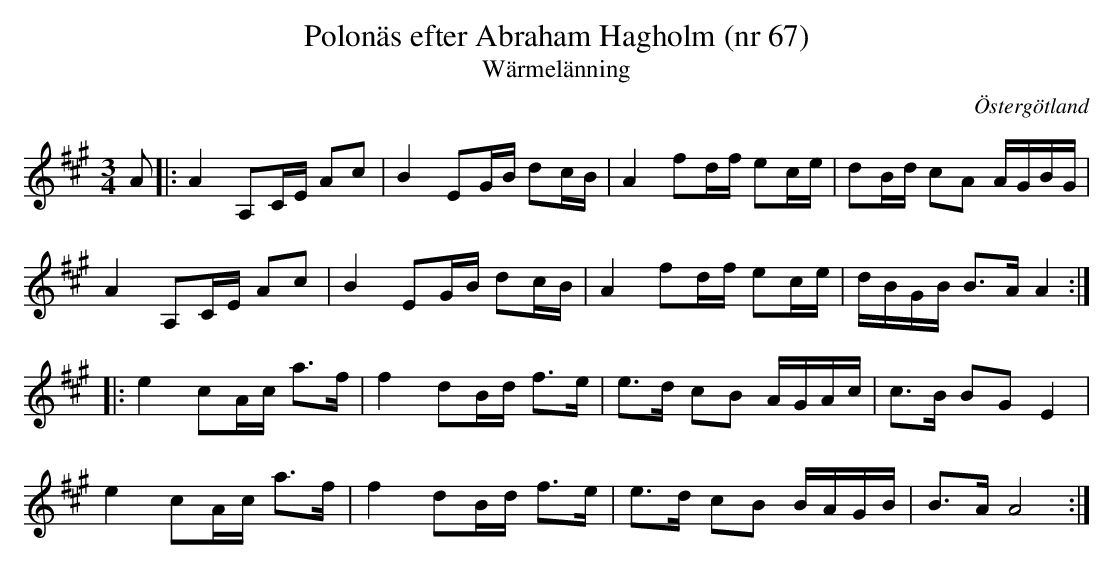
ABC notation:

X:1
T: Polonäs efter Abraham Hagholm (nr 67)
T: Wärmelänning
O: Östergötland
M: 3/4
L: 1/16
K: A
A2 |: A4 A,2CE A2c2 | B4 E2GB d2cB | A4 f2df e2ce | d2Bd c2A2 AGBG |
      A4 A,2CE A2c2 | B4 E2GB d2cB | A4 f2df e2ce | dBGB B2>A2 A4 ::
e4 c2Ac a2>f2 | f4 d2Bd f2>e2 | e2>d2 c2B2 AGAc | c2>B2 B2G2 E4 |
e4 c2Ac a2>f2 | f4 d2Bd f2>e2 | e2>d2 c2B2 BAGB | B2>A2 A8 :|
